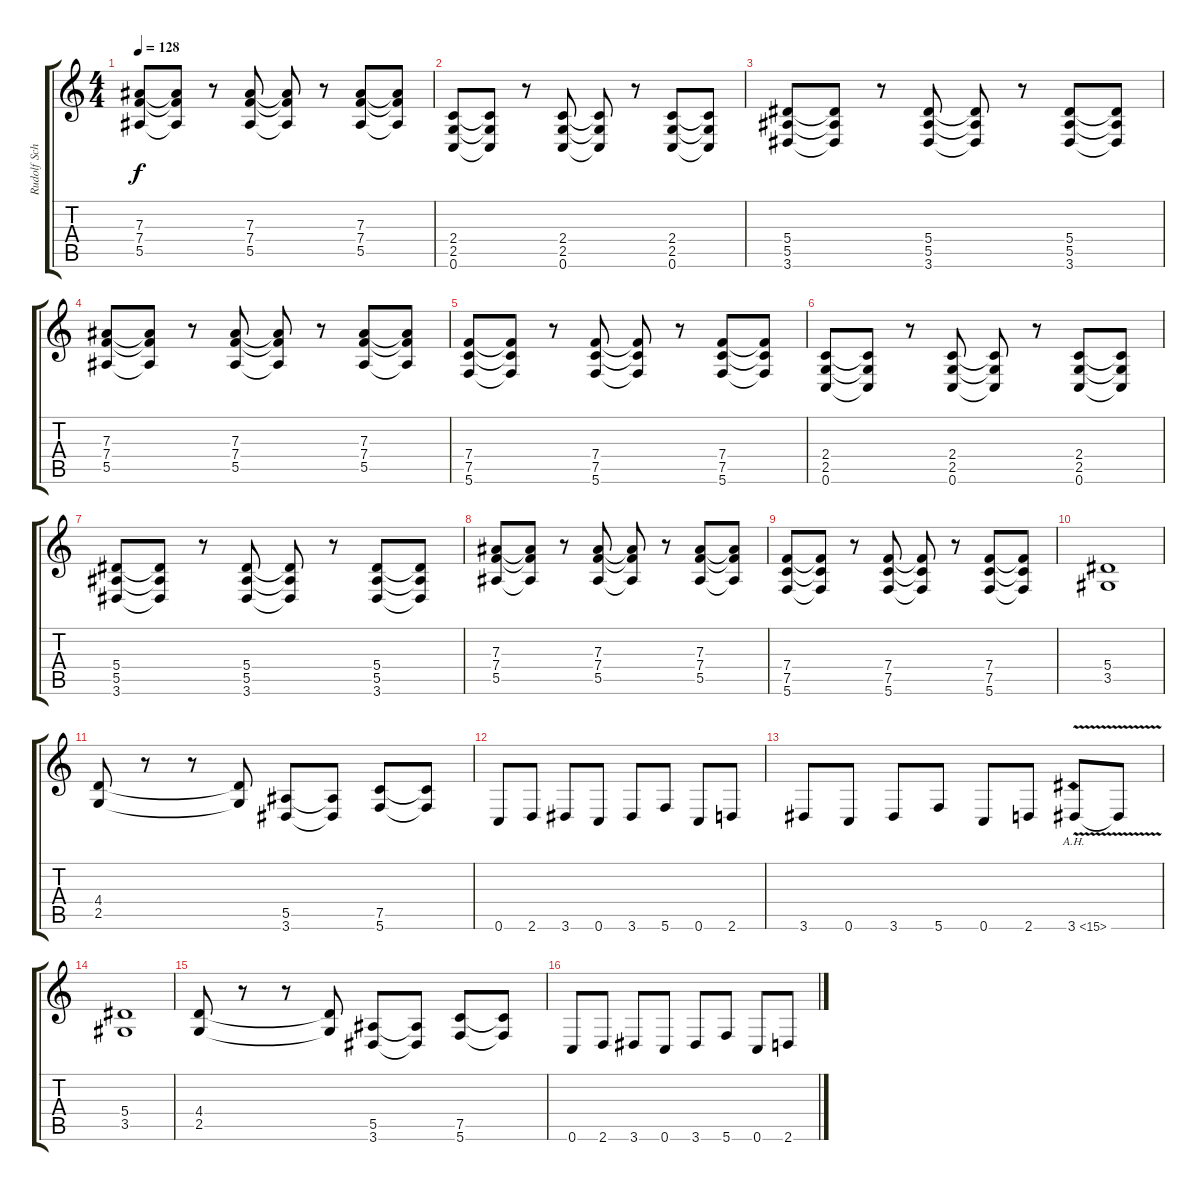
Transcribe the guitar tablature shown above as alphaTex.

\track ("Rudolf Schenker" "Rudolf Sch") {instrument distortionguitar}
\staff {score tabs}
\tuning (C4 G3 Eb3 Bb2 F2 C2) {hide}
\ts (4 4)
\tempo 128
\clef g2
\ks c
(7.3 7.4 5.5).8{dy f} (7.3{t} 7.4{t} 5.5{t}).8 r.8 (7.3 7.4 5.5).8 (7.3{t} 7.4{t} 5.5{t}).8 r.8 (7.3 7.4 5.5).8 (7.3{t} 7.4{t} 5.5{t}).8 |
(2.4 2.5 0.6).8 (2.4{t} 2.5{t} 0.6{t}).8 r.8 (2.4 2.5 0.6).8 (2.4{t} 2.5{t} 0.6{t}).8 r.8 (2.4 2.5 0.6).8 (2.4{t} 2.5{t} 0.6{t}).8 |
(5.4 5.5 3.6).8 (5.4{t} 5.5{t} 3.6{t}).8 r.8 (5.4 5.5 3.6).8 (5.4{t} 5.5{t} 3.6{t}).8 r.8 (5.4 5.5 3.6).8 (5.4{t} 5.5{t} 3.6{t}).8 |
(7.3 7.4 5.5).8 (7.3{t} 7.4{t} 5.5{t}).8 r.8 (7.3 7.4 5.5).8 (7.3{t} 7.4{t} 5.5{t}).8 r.8 (7.3 7.4 5.5).8 (7.3{t} 7.4{t} 5.5{t}).8 |
(7.4 7.5 5.6).8 (7.4{t} 7.5{t} 5.6{t}).8 r.8 (7.4 7.5 5.6).8 (7.4{t} 7.5{t} 5.6{t}).8 r.8 (7.4 7.5 5.6).8 (7.4{t} 7.5{t} 5.6{t}).8 |
(2.4 2.5 0.6).8 (2.4{t} 2.5{t} 0.6{t}).8 r.8 (2.4 2.5 0.6).8 (2.4{t} 2.5{t} 0.6{t}).8 r.8 (2.4 2.5 0.6).8 (2.4{t} 2.5{t} 0.6{t}).8 |
(5.4 5.5 3.6).8 (5.4{t} 5.5{t} 3.6{t}).8 r.8 (5.4 5.5 3.6).8 (5.4{t} 5.5{t} 3.6{t}).8 r.8 (5.4 5.5 3.6).8 (5.4{t} 5.5{t} 3.6{t}).8 |
(7.3 7.4 5.5).8 (7.3{t} 7.4{t} 5.5{t}).8 r.8 (7.3 7.4 5.5).8 (7.3{t} 7.4{t} 5.5{t}).8 r.8 (7.3 7.4 5.5).8 (7.3{t} 7.4{t} 5.5{t}).8 |
(7.4 7.5 5.6).8 (7.4{t} 7.5{t} 5.6{t}).8 r.8 (7.4 7.5 5.6).8 (7.4{t} 7.5{t} 5.6{t}).8 r.8 (7.4 7.5 5.6).8 (7.4{t} 7.5{t} 5.6{t}).8 |
(5.4 3.5).1 |
(4.4 2.5).8 r.8 r.8 (4.4{t} 2.5{t}).8 (5.5 3.6).8 (5.5{t} 3.6{t}).8 (7.5 5.6).8 (7.5{t} 5.6{t}).8 |
0.6.8 2.6.8 3.6.8 0.6.8 3.6.8 5.6.8 0.6.8 2.6.8 |
3.6.8 0.6.8 3.6.8 5.6.8 0.6.8 2.6.8 3.6{ah 12 v}.8 3.6{t}.8 |
(5.4 3.5).1 |
(4.4 2.5).8 r.8 r.8 (4.4{t} 2.5{t}).8 (5.5 3.6).8 (5.5{t} 3.6{t}).8 (7.5 5.6).8 (7.5{t} 5.6{t}).8 |
0.6.8 2.6.8 3.6.8 0.6.8 3.6.8 5.6.8 0.6.8 2.6.8
